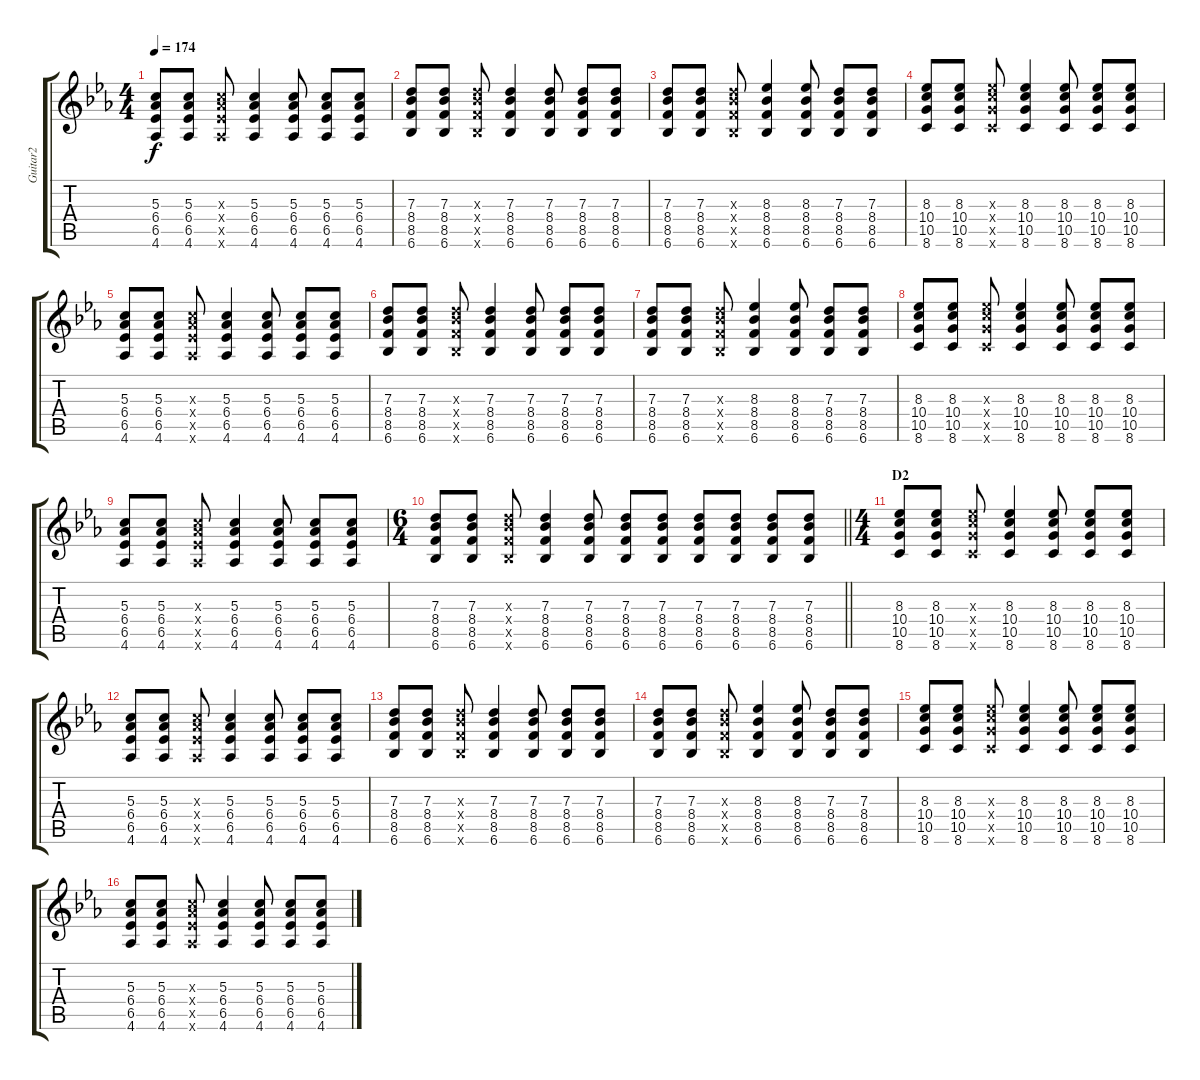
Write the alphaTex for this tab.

\track ("Guitar2" "Guitar2") {instrument distortionguitar}
\staff {score tabs}
\tuning (E4 B3 G3 D3 A2 E2) {hide}
\ts (4 4)
\tempo 174
\clef g2
\ks eb
(5.3 6.4 6.5 4.6).8{dy f} (5.3 6.4 6.5 4.6).8 (5.3{x} 6.4{x} 6.5{x} 4.6{x}).8 (5.3 6.4 6.5 4.6).4 (5.3 6.4 6.5 4.6).8 (5.3 6.4 6.5 4.6).8 (5.3 6.4 6.5 4.6).8 |
(7.3 8.4 8.5 6.6).8 (7.3 8.4 8.5 6.6).8 (7.3{x} 8.4{x} 8.5{x} 6.6{x}).8 (7.3 8.4 8.5 6.6).4 (7.3 8.4 8.5 6.6).8 (7.3 8.4 8.5 6.6).8 (7.3 8.4 8.5 6.6).8 |
(7.3 8.4 8.5 6.6).8 (7.3 8.4 8.5 6.6).8 (7.3{x} 8.4{x} 8.5{x} 6.6{x}).8 (8.3 8.4 8.5 6.6).4 (8.3 8.4 8.5 6.6).8 (7.3 8.4 8.5 6.6).8 (7.3 8.4 8.5 6.6).8 |
(8.3 10.4 10.5 8.6).8 (8.3 10.4 10.5 8.6).8 (8.3{x} 10.4{x} 10.5{x} 8.6{x}).8 (8.3 10.4 10.5 8.6).4 (8.3 10.4 10.5 8.6).8 (8.3 10.4 10.5 8.6).8 (8.3 10.4 10.5 8.6).8 |
(5.3 6.4 6.5 4.6).8 (5.3 6.4 6.5 4.6).8 (5.3{x} 6.4{x} 6.5{x} 4.6{x}).8 (5.3 6.4 6.5 4.6).4 (5.3 6.4 6.5 4.6).8 (5.3 6.4 6.5 4.6).8 (5.3 6.4 6.5 4.6).8 |
(7.3 8.4 8.5 6.6).8 (7.3 8.4 8.5 6.6).8 (7.3{x} 8.4{x} 8.5{x} 6.6{x}).8 (7.3 8.4 8.5 6.6).4 (7.3 8.4 8.5 6.6).8 (7.3 8.4 8.5 6.6).8 (7.3 8.4 8.5 6.6).8 |
(7.3 8.4 8.5 6.6).8 (7.3 8.4 8.5 6.6).8 (7.3{x} 8.4{x} 8.5{x} 6.6{x}).8 (8.3 8.4 8.5 6.6).4 (8.3 8.4 8.5 6.6).8 (7.3 8.4 8.5 6.6).8 (7.3 8.4 8.5 6.6).8 |
(8.3 10.4 10.5 8.6).8 (8.3 10.4 10.5 8.6).8 (8.3{x} 10.4{x} 10.5{x} 8.6{x}).8 (8.3 10.4 10.5 8.6).4 (8.3 10.4 10.5 8.6).8 (8.3 10.4 10.5 8.6).8 (8.3 10.4 10.5 8.6).8 |
(5.3 6.4 6.5 4.6).8 (5.3 6.4 6.5 4.6).8 (5.3{x} 6.4{x} 6.5{x} 4.6{x}).8 (5.3 6.4 6.5 4.6).4 (5.3 6.4 6.5 4.6).8 (5.3 6.4 6.5 4.6).8 (5.3 6.4 6.5 4.6).8 |
\ts (6 4)
\barLineRight lightlight
(7.3 8.4 8.5 6.6).8 (7.3 8.4 8.5 6.6).8 (7.3{x} 8.4{x} 8.5{x} 6.6{x}).8 (7.3 8.4 8.5 6.6).4 (7.3 8.4 8.5 6.6).8 (7.3 8.4 8.5 6.6).8 (7.3 8.4 8.5 6.6).8 (7.3 8.4 8.5 6.6).8 (7.3 8.4 8.5 6.6).8 (7.3 8.4 8.5 6.6).8 (7.3 8.4 8.5 6.6).8 |
\ts (4 4)
\section ("" "D2")
(8.3 10.4 10.5 8.6).8 (8.3 10.4 10.5 8.6).8 (8.3{x} 10.4{x} 10.5{x} 8.6{x}).8 (8.3 10.4 10.5 8.6).4 (8.3 10.4 10.5 8.6).8 (8.3 10.4 10.5 8.6).8 (8.3 10.4 10.5 8.6).8 |
(5.3 6.4 6.5 4.6).8 (5.3 6.4 6.5 4.6).8 (5.3{x} 6.4{x} 6.5{x} 4.6{x}).8 (5.3 6.4 6.5 4.6).4 (5.3 6.4 6.5 4.6).8 (5.3 6.4 6.5 4.6).8 (5.3 6.4 6.5 4.6).8 |
(7.3 8.4 8.5 6.6).8 (7.3 8.4 8.5 6.6).8 (7.3{x} 8.4{x} 8.5{x} 6.6{x}).8 (7.3 8.4 8.5 6.6).4 (7.3 8.4 8.5 6.6).8 (7.3 8.4 8.5 6.6).8 (7.3 8.4 8.5 6.6).8 |
(7.3 8.4 8.5 6.6).8 (7.3 8.4 8.5 6.6).8 (7.3{x} 8.4{x} 8.5{x} 6.6{x}).8 (8.3 8.4 8.5 6.6).4 (8.3 8.4 8.5 6.6).8 (7.3 8.4 8.5 6.6).8 (7.3 8.4 8.5 6.6).8 |
(8.3 10.4 10.5 8.6).8 (8.3 10.4 10.5 8.6).8 (8.3{x} 10.4{x} 10.5{x} 8.6{x}).8 (8.3 10.4 10.5 8.6).4 (8.3 10.4 10.5 8.6).8 (8.3 10.4 10.5 8.6).8 (8.3 10.4 10.5 8.6).8 |
(5.3 6.4 6.5 4.6).8 (5.3 6.4 6.5 4.6).8 (5.3{x} 6.4{x} 6.5{x} 4.6{x}).8 (5.3 6.4 6.5 4.6).4 (5.3 6.4 6.5 4.6).8 (5.3 6.4 6.5 4.6).8 (5.3 6.4 6.5 4.6).8
